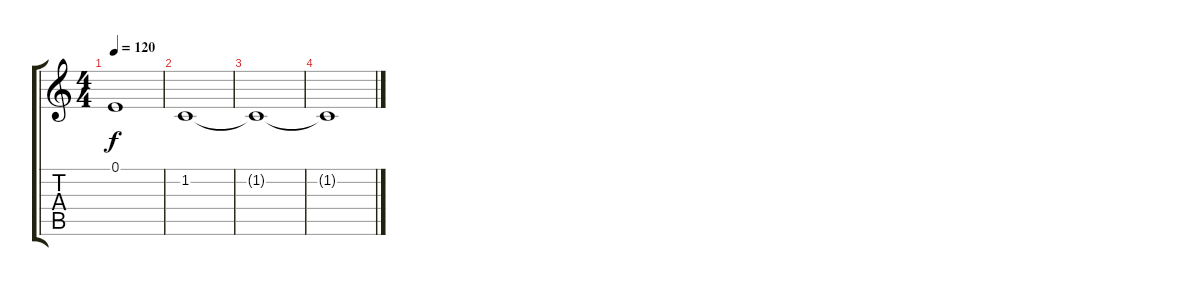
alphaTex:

\track "" {instrument choiraahs}
\staff {score tabs}
\tuning (E4 B3 G3 D3 A2 E2) {hide}
\ts (4 4)
\tempo 120
\clef g2
\ks c
0.1.1{dy f} |
1.2.1 |
1.2{t}.1 |
1.2{t}.1
